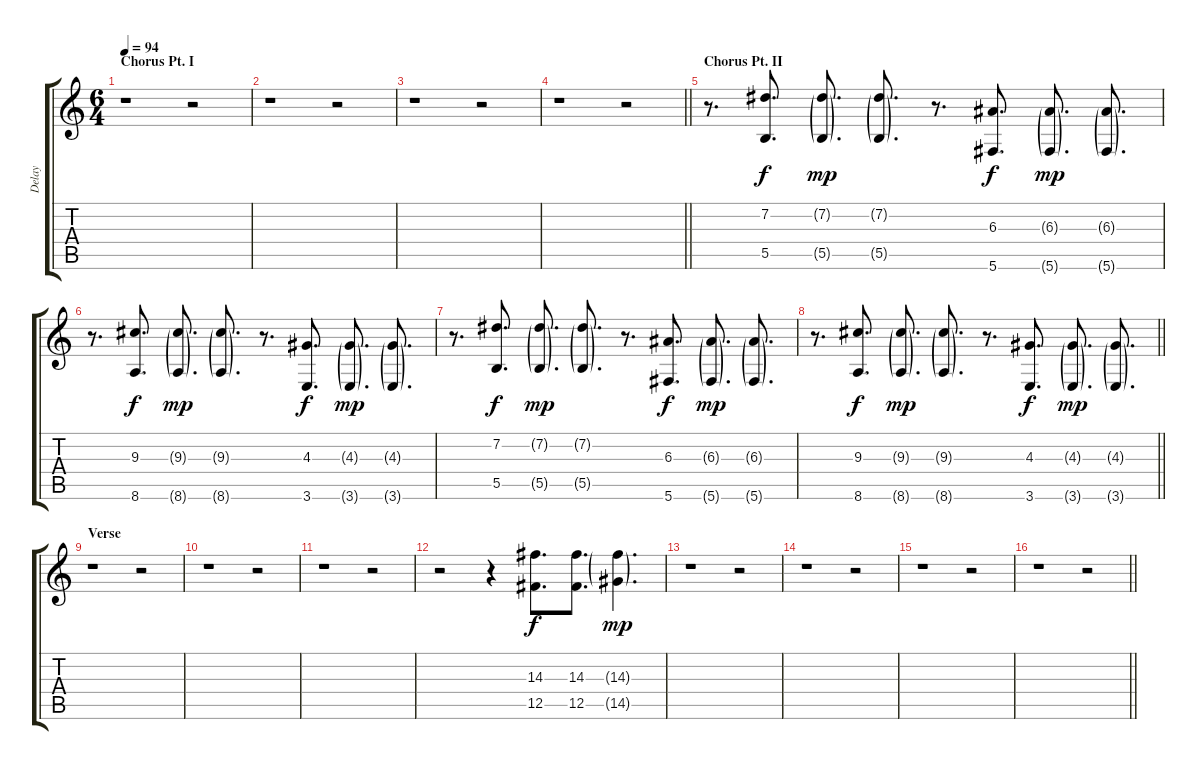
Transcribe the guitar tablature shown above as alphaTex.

\track ("Delay" "Delay") {instrument acousticguitarsteel}
\staff {score tabs}
\tuning (Db4 Ab3 E3 B2 Gb2 Db2) {hide}
\ts (6 4)
\section ("" "Chorus Pt. I")
\tempo 94
\clef g2
\ks c
r.1{dy mp} r.2 |
r.1 r.2 |
r.1 r.2 |
\barLineRight lightlight
r.1 r.2 |
\section ("" "Chorus Pt. II")
r.8{d} (7.2 5.5).8{d dy f volume 10 balance 11 instrument acousticguitarsteel} (7.2{g} 5.5{g}).8{d dy mp balance 5} (7.2{g} 5.5{g}).8{d balance 11} r.8{d} (6.3 5.6).8{d dy f balance 11} (6.3{g} 5.6{g}).8{d dy mp balance 5} (6.3{g} 5.6{g}).8{d balance 11} |
r.8{d} (9.3 8.6).8{d dy f balance 11} (9.3{g} 8.6{g}).8{d dy mp balance 5} (9.3{g} 8.6{g}).8{d balance 11} r.8{d} (4.3 3.6).8{d dy f balance 11} (4.3{g} 3.6{g}).8{d dy mp balance 5} (4.3{g} 3.6{g}).8{d balance 11} |
r.8{d} (7.2 5.5).8{d dy f balance 11} (7.2{g} 5.5{g}).8{d dy mp balance 5} (7.2{g} 5.5{g}).8{d balance 11} r.8{d} (6.3 5.6).8{d dy f balance 11} (6.3{g} 5.6{g}).8{d dy mp balance 5} (6.3{g} 5.6{g}).8{d balance 11} |
\barLineRight lightlight
r.8{d} (9.3 8.6).8{d dy f balance 11} (9.3{g} 8.6{g}).8{d dy mp balance 5} (9.3{g} 8.6{g}).8{d balance 11} r.8{d} (4.3 3.6).8{d dy f balance 11} (4.3{g} 3.6{g}).8{d dy mp balance 5} (4.3{g} 3.6{g}).8{d balance 11} |
\section ("" "Verse")
r.1 r.2 |
r.1 r.2 |
r.1 r.2 |
r.2 r.4 (14.3 12.5).8{d dy f instrument guitarfretnoise} (14.3 12.5).8{d} (14.3{g} 14.5{g}).4{d dy mp} |
r.1 r.2 |
r.1 r.2 |
r.1 r.2 |
\barLineRight lightlight
r.1 r.2
